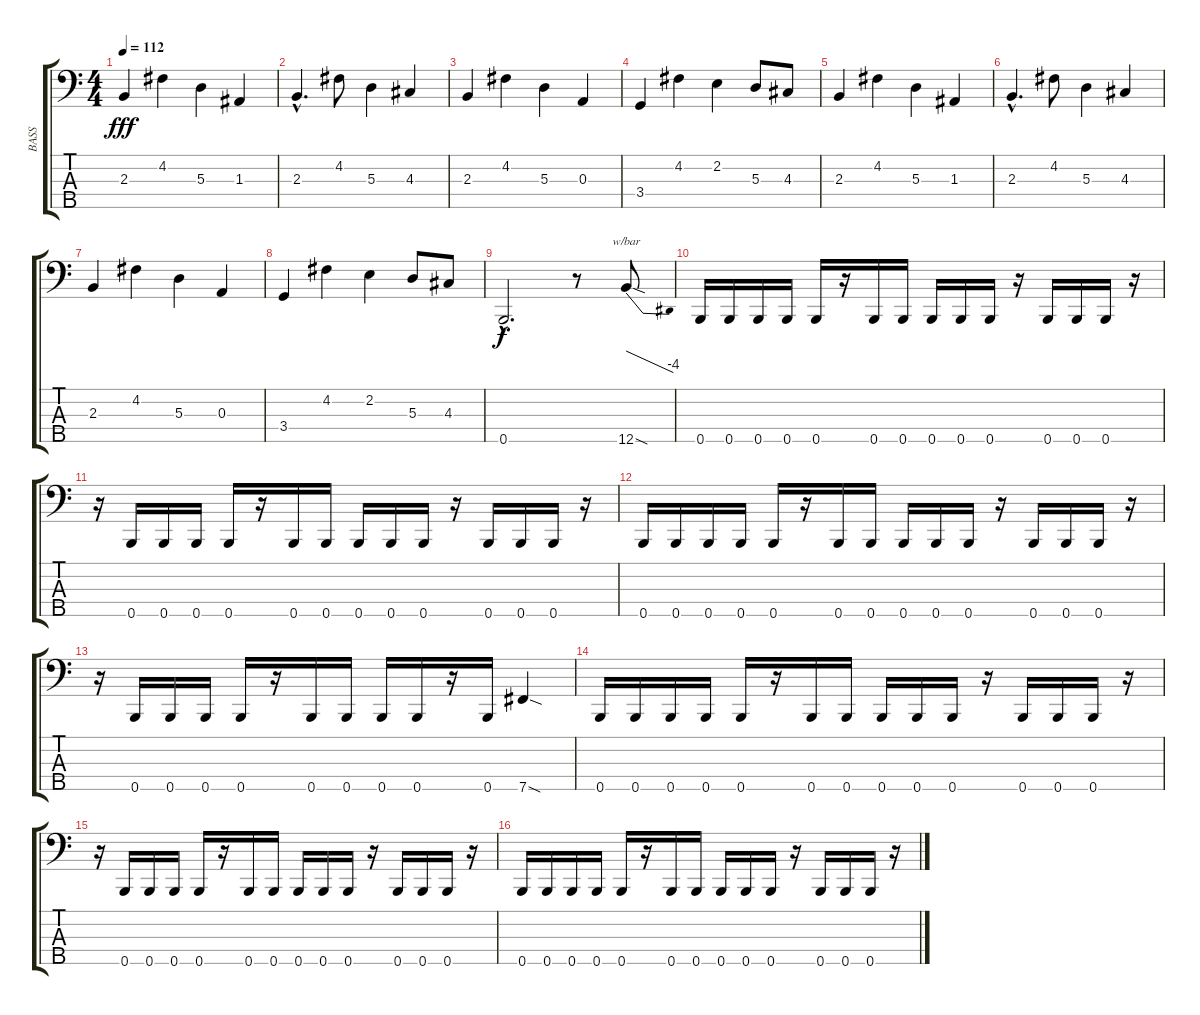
\track ("BASS" "BASS") {instrument slapbass2}
\staff {score tabs}
\tuning (G2 D2 A1 E1 B0) {hide}
\ts (4 4)
\tempo 112
\clef f4
\ks c
2.3.4{dy fff} 4.2.4 5.3.4 1.3.4 |
2.3{hac}.4{d} 4.2.8 5.3.4 4.3.4 |
2.3.4 4.2.4 5.3.4 0.3.4 |
3.4.4 4.2.4 2.2.4 5.3.8 4.3.8 |
2.3.4 4.2.4 5.3.4 1.3.4 |
2.3{hac}.4{d} 4.2.8 5.3.4 4.3.4 |
2.3.4 4.2.4 5.3.4 0.3.4 |
3.4.4 4.2.4 2.2.4 5.3.8 4.3.8 |
0.5{hac}.2{d dy f} r.8 12.5{sod}.8{tbe (dive default 0 0 60 -16)} |
0.5.16 0.5.16 0.5.16 0.5.16 0.5.16 r.16 0.5.16 0.5.16 0.5.16 0.5.16 0.5.16 r.16 0.5.16 0.5.16 0.5.16 r.16 |
r.16 0.5.16 0.5.16 0.5.16 0.5.16 r.16 0.5.16 0.5.16 0.5.16 0.5.16 0.5.16 r.16 0.5.16 0.5.16 0.5.16 r.16 |
0.5.16 0.5.16 0.5.16 0.5.16 0.5.16 r.16 0.5.16 0.5.16 0.5.16 0.5.16 0.5.16 r.16 0.5.16 0.5.16 0.5.16 r.16 |
r.16 0.5.16 0.5.16 0.5.16 0.5.16 r.16 0.5.16 0.5.16 0.5.16 0.5.16 r.16 0.5.16 7.5{sod}.4 |
0.5.16 0.5.16 0.5.16 0.5.16 0.5.16 r.16 0.5.16 0.5.16 0.5.16 0.5.16 0.5.16 r.16 0.5.16 0.5.16 0.5.16 r.16 |
r.16 0.5.16 0.5.16 0.5.16 0.5.16 r.16 0.5.16 0.5.16 0.5.16 0.5.16 0.5.16 r.16 0.5.16 0.5.16 0.5.16 r.16 |
0.5.16 0.5.16 0.5.16 0.5.16 0.5.16 r.16 0.5.16 0.5.16 0.5.16 0.5.16 0.5.16 r.16 0.5.16 0.5.16 0.5.16 r.16
